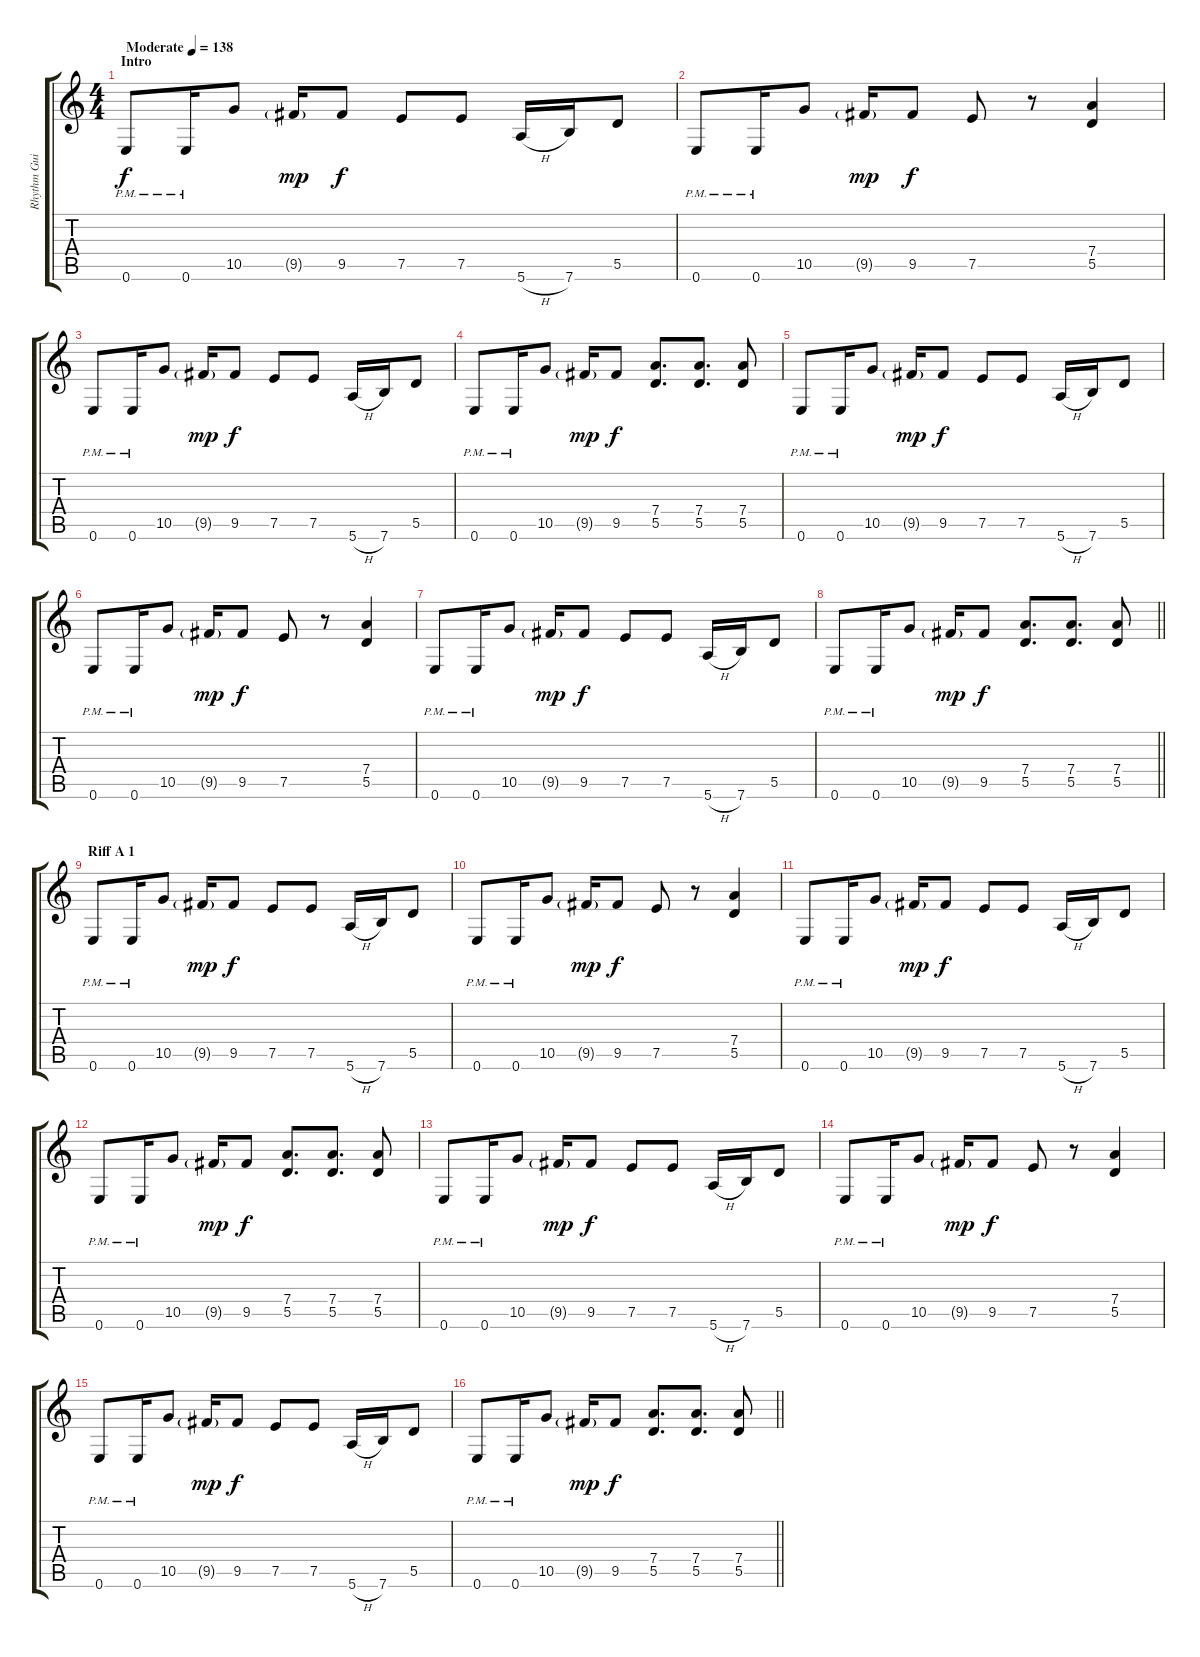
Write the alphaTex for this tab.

\track ("Rhythm Guitar L" "Rhythm Gui") {instrument distortionguitar}
\staff {score tabs}
\tuning (E4 B3 G3 D3 A2 E2) {hide}
\ts (4 4)
\section ("" "Intro")
\tempo (138 "Moderate")
\clef g2
\ks c
0.6{pm}.8{dy f instrument distortionguitar} 0.6{pm}.16 10.5.8 9.5{g}.16{dy mp} 9.5.8{dy f} 7.5.8 7.5.8 5.6{h}.16 7.6.16 5.5.8 |
0.6{pm}.8 0.6{pm}.16 10.5.8 9.5{g}.16{dy mp} 9.5.8{dy f} 7.5.8 r.8 (7.4 5.5).4 |
0.6{pm}.8 0.6{pm}.16 10.5.8 9.5{g}.16{dy mp} 9.5.8{dy f} 7.5.8 7.5.8 5.6{h}.16 7.6.16 5.5.8 |
0.6{pm}.8 0.6{pm}.16 10.5.8 9.5{g}.16{dy mp} 9.5.8{dy f} (7.4 5.5).8{d} (7.4 5.5).8{d} (7.4 5.5).8 |
0.6{pm}.8 0.6{pm}.16 10.5.8 9.5{g}.16{dy mp} 9.5.8{dy f} 7.5.8 7.5.8 5.6{h}.16 7.6.16 5.5.8 |
0.6{pm}.8 0.6{pm}.16 10.5.8 9.5{g}.16{dy mp} 9.5.8{dy f} 7.5.8 r.8 (7.4 5.5).4 |
0.6{pm}.8 0.6{pm}.16 10.5.8 9.5{g}.16{dy mp} 9.5.8{dy f} 7.5.8 7.5.8 5.6{h}.16 7.6.16 5.5.8 |
\barLineRight lightlight
0.6{pm}.8 0.6{pm}.16 10.5.8 9.5{g}.16{dy mp} 9.5.8{dy f} (7.4 5.5).8{d} (7.4 5.5).8{d} (7.4 5.5).8 |
\section ("" "Riff A 1")
0.6{pm}.8 0.6{pm}.16 10.5.8 9.5{g}.16{dy mp} 9.5.8{dy f} 7.5.8 7.5.8 5.6{h}.16 7.6.16 5.5.8 |
0.6{pm}.8 0.6{pm}.16 10.5.8 9.5{g}.16{dy mp} 9.5.8{dy f} 7.5.8 r.8 (7.4 5.5).4 |
0.6{pm}.8 0.6{pm}.16 10.5.8 9.5{g}.16{dy mp} 9.5.8{dy f} 7.5.8 7.5.8 5.6{h}.16 7.6.16 5.5.8 |
0.6{pm}.8 0.6{pm}.16 10.5.8 9.5{g}.16{dy mp} 9.5.8{dy f} (7.4 5.5).8{d} (7.4 5.5).8{d} (7.4 5.5).8 |
0.6{pm}.8 0.6{pm}.16 10.5.8 9.5{g}.16{dy mp} 9.5.8{dy f} 7.5.8 7.5.8 5.6{h}.16 7.6.16 5.5.8 |
0.6{pm}.8 0.6{pm}.16 10.5.8 9.5{g}.16{dy mp} 9.5.8{dy f} 7.5.8 r.8 (7.4 5.5).4 |
0.6{pm}.8 0.6{pm}.16 10.5.8 9.5{g}.16{dy mp} 9.5.8{dy f} 7.5.8 7.5.8 5.6{h}.16 7.6.16 5.5.8 |
\barLineRight lightlight
0.6{pm}.8 0.6{pm}.16 10.5.8 9.5{g}.16{dy mp} 9.5.8{dy f} (7.4 5.5).8{d} (7.4 5.5).8{d} (7.4 5.5).8
